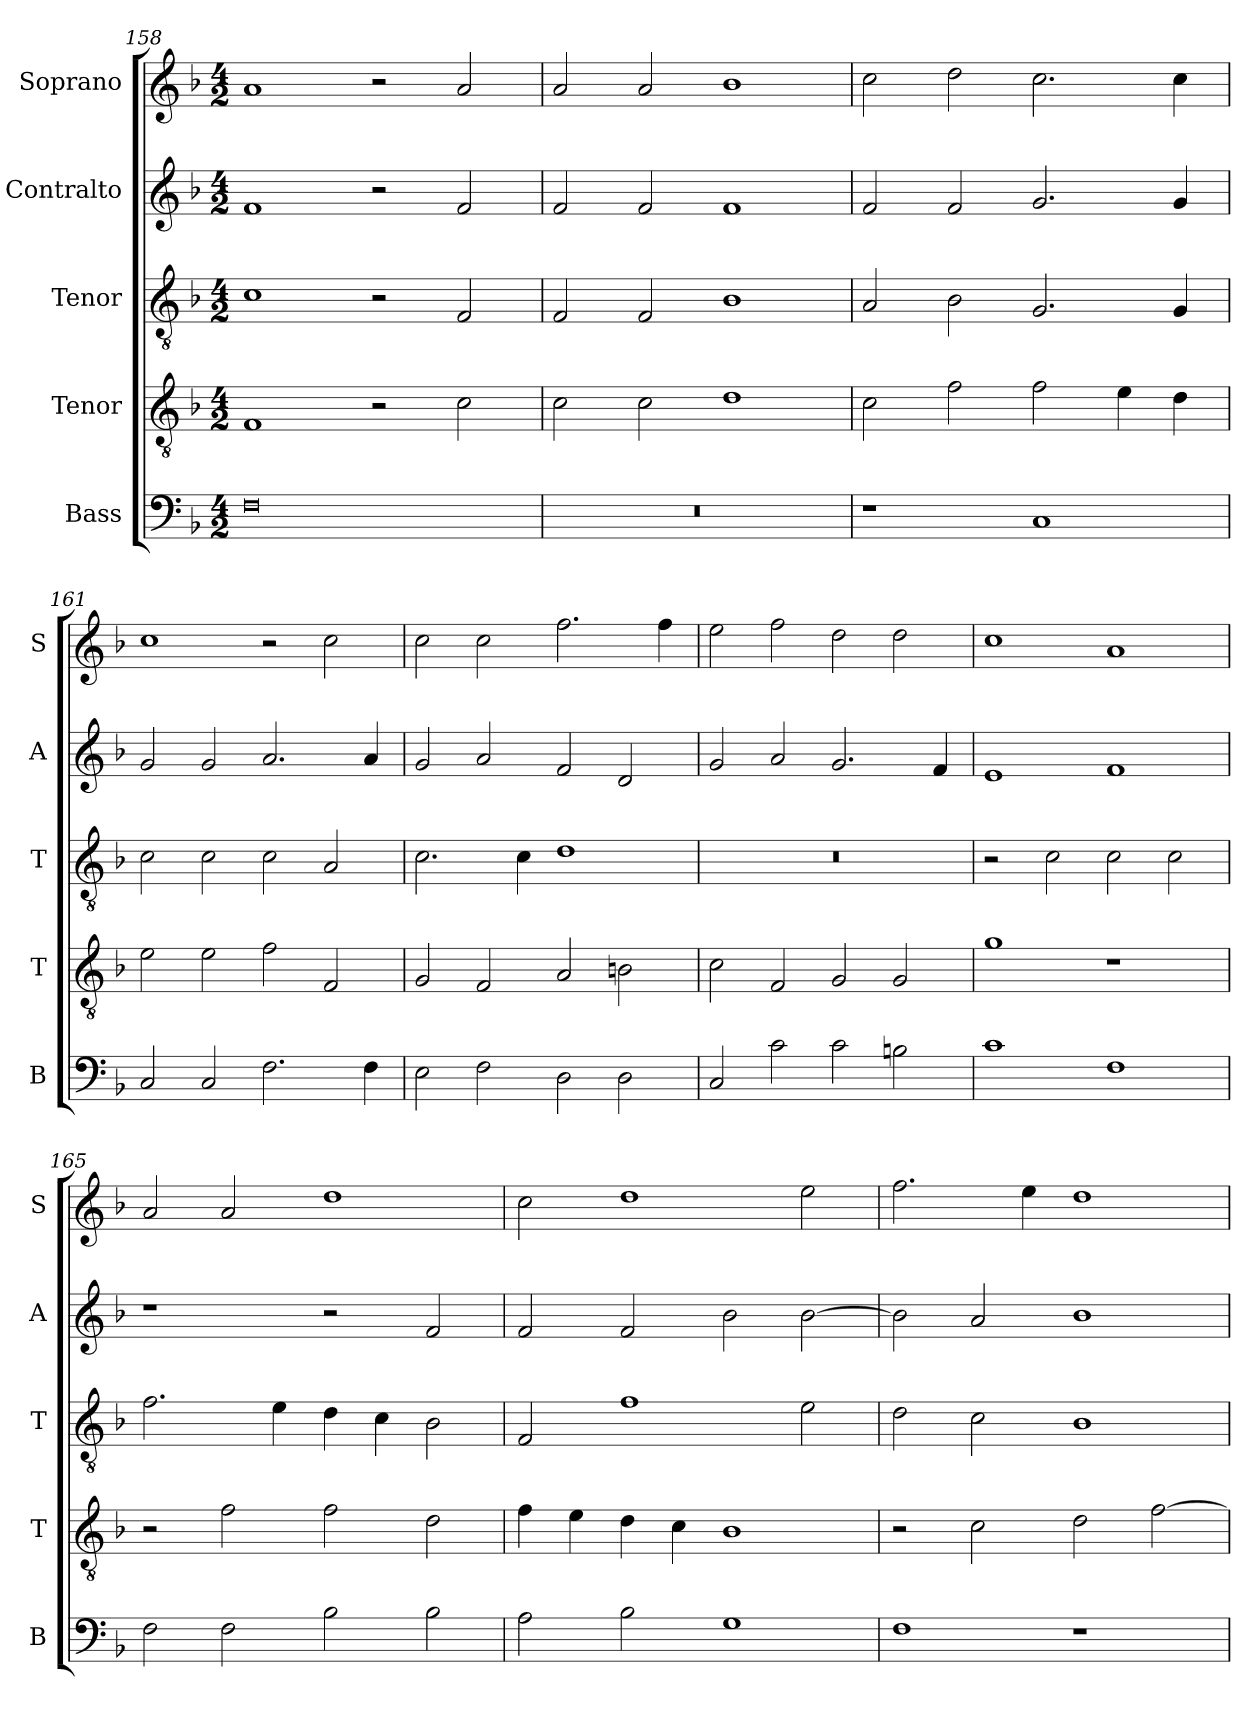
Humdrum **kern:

**kern	**kern	**kern	**kern	**kern
*part5	*part4	*part3	*part2	*part1
*staff5	*staff4	*staff3	*staff2	*staff1
*I"Bass	*I"Tenor	*I"Tenor	*I"Contralto	*I"Soprano
*I'B	*I'T	*I'T	*I'A	*I'S
*clefF4	*clefGv2	*clefGv2	*clefG2	*clefG2
*k[b-]	*k[b-]	*k[b-]	*k[b-]	*k[b-]
*F:ion	*F:ion	*F:ion	*F:ion	*F:ion
*M4/2	*M4/2	*M4/2	*M4/2	*M4/2
=158	=158	=158	=158	=158
0F	1F	1c	1f	1a
.	2r	2r	2r	2r
.	2c	2F	2f	2a
=159	=159	=159	=159	=159
0r	2c	2F	2f	2a
.	2c	2F	2f	2a
.	1d	1B-	1f	1b-
=160	=160	=160	=160	=160
1r	2c	2A	2f	2cc
.	2f	2B-	2f	2dd
1C	2f	2.G	2.g	2.cc
.	4e	.	.	.
.	4d	4G	4g	4cc
=161	=161	=161	=161	=161
2C	2e	2c	2g	1cc
2C	2e	2c	2g	.
2.F	2f	2c	2.a	2r
.	2F	2A	.	2cc
4F	.	.	4a	.
=162	=162	=162	=162	=162
2E	2G	2.c	2g	2cc
2F	2F	.	2a	2cc
.	.	4c	.	.
2D	2A	1d	2f	2.ff
2D	2Bn	.	2d	.
.	.	.	.	4ff
=163	=163	=163	=163	=163
2C	2c	0r	2g	2ee
2c	2F	.	2a	2ff
2c	2G	.	2.g	2dd
2Bn	2G	.	.	2dd
.	.	.	4f	.
=164	=164	=164	=164	=164
1c	1g	2r	1e	1cc
.	.	2c	.	.
1F	1r	2c	1f	1a
.	.	2c	.	.
=165	=165	=165	=165	=165
2F	2r	2.f	1r	2a
2F	2f	.	.	2a
.	.	4e	.	.
2B-	2f	4d	2r	1dd
.	.	4c	.	.
2B-	2d	2B-	2f	.
=166	=166	=166	=166	=166
2A	4f	2F	2f	2cc
.	4e	.	.	.
2B-	4d	1f	2f	1dd
.	4c	.	.	.
1G	1B-	.	2b-	.
.	.	2e	[2b-	2ee
=167	=167	=167	=167	=167
1F	2r	2d	2b-]	2.ff
.	2c	2c	2a	.
.	.	.	.	4ee
1r	2d	1B-	1b-	1dd
.	[2f	.	.	.
=	=	=	=	=
*-	*-	*-	*-	*-
